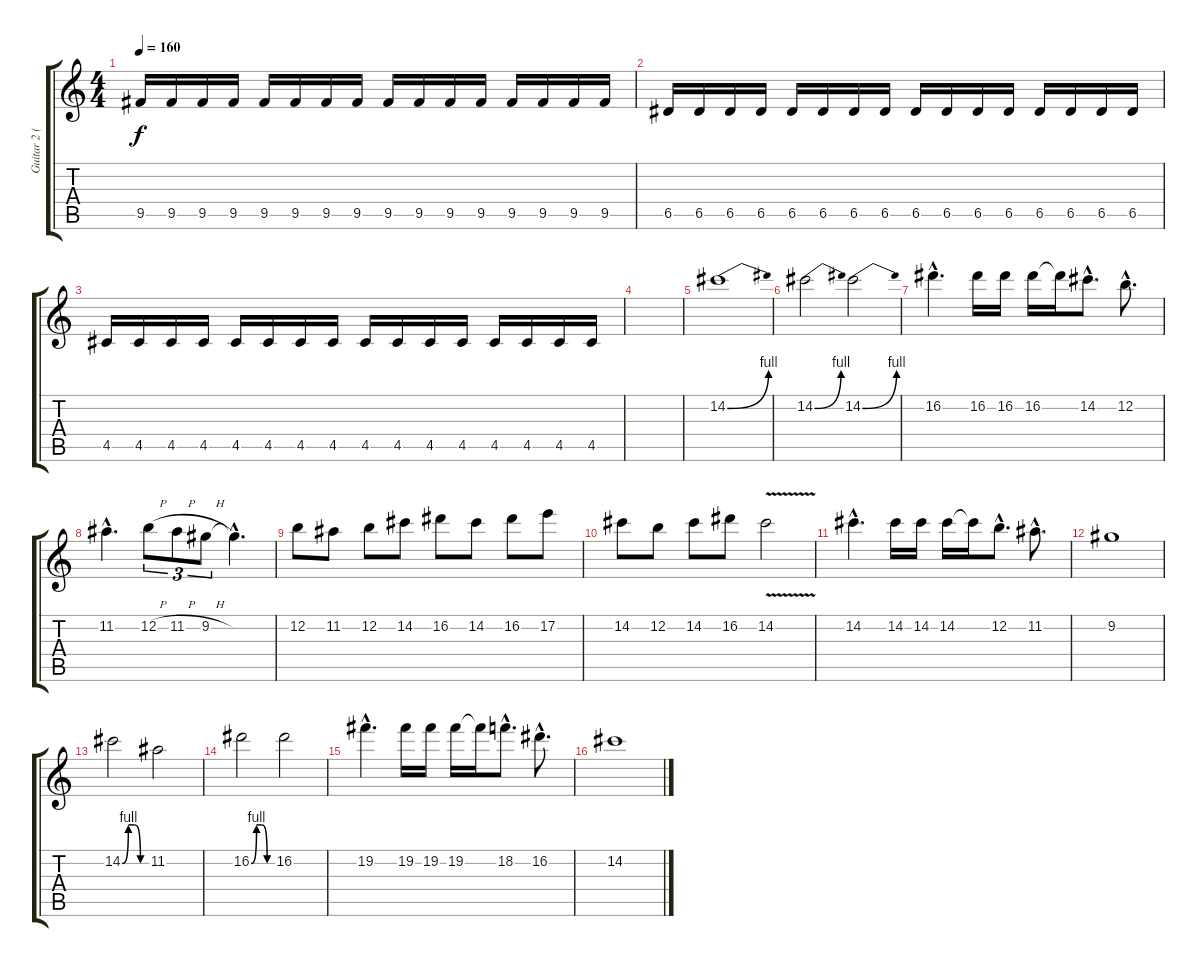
\track ("Guitar 2 (lead)" "Guitar 2 (") {instrument distortionguitar}
\staff {score tabs}
\tuning (E4 B3 G3 D3 A2 E2) {hide}
\ts (4 4)
\tempo 160
\clef g2
\ks c
9.5.16{dy f} 9.5.16 9.5.16 9.5.16 9.5.16 9.5.16 9.5.16 9.5.16 9.5.16 9.5.16 9.5.16 9.5.16 9.5.16 9.5.16 9.5.16 9.5.16 |
6.5.16 6.5.16 6.5.16 6.5.16 6.5.16 6.5.16 6.5.16 6.5.16 6.5.16 6.5.16 6.5.16 6.5.16 6.5.16 6.5.16 6.5.16 6.5.16 |
4.5.16 4.5.16 4.5.16 4.5.16 4.5.16 4.5.16 4.5.16 4.5.16 4.5.16 4.5.16 4.5.16 4.5.16 4.5.16 4.5.16 4.5.16 4.5.16 |
|
14.2{be (bend 0 0 60 4)}.1{instrument overdrivenguitar} |
14.2{be (bend 0 0 60 4)}.2 14.2{be (bend 0 0 60 4)}.2 |
16.2{hac}.4{d} 16.2.16 16.2.16 16.2.16 16.2{t}.16 14.2{hac}.8{d} 12.2{hac}.8{d} |
11.2{hac}.4{d} 12.2{h}.8{tu (3 2)} 11.2{h}.8{tu (3 2)} 9.2{h}.8{tu (3 2)} 9.2{hac t}.4{d} |
12.2.8 11.2.8 12.2.8 14.2.8 16.2.8 14.2.8 16.2.8 17.2.8 |
14.2.8 12.2.8 14.2.8 16.2.8 14.2{v}.2 |
14.2{hac}.4{d} 14.2.16 14.2.16 14.2.16 14.2{t}.16 12.2{hac}.8{d} 11.2{hac}.8{d} |
9.2.1 |
14.2{be (custom 0 0 15 4 30 4 45 0 60 0)}.2 11.2.2 |
16.2{be (custom 0 0 15 4 30 4 45 0 60 0)}.2 16.2.2 |
19.2{hac}.4{d} 19.2.16 19.2.16 19.2.16 19.2{t}.16 18.2{hac}.8{d} 16.2{hac}.8{d} |
14.2.1
